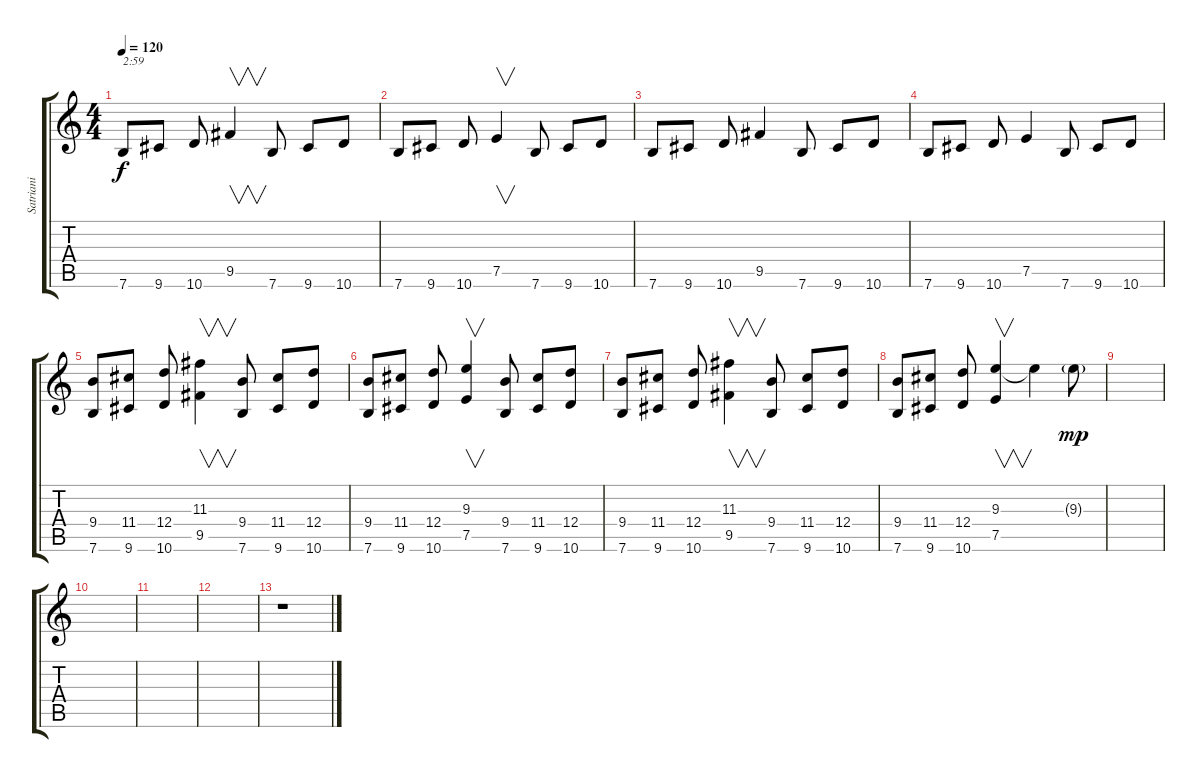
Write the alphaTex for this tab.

\track ("Satriani" "Satriani") {instrument overdrivenguitar}
\staff {score tabs}
\tuning (E4 B3 G3 D3 A2 E2) {hide}
\ts (4 4)
\tempo 120
\clef g2
\ks c
7.6.8{txt "2:59" dy f} 9.6.8 10.6.8 9.5.4{v} 7.6.8 9.6.8 10.6.8 |
7.6.8 9.6.8 10.6.8 7.5.4{v} 7.6.8 9.6.8 10.6.8 |
7.6.8 9.6.8 10.6.8 9.5.4 7.6.8 9.6.8 10.6.8 |
7.6.8 9.6.8 10.6.8 7.5.4 7.6.8 9.6.8 10.6.8 |
(9.4 7.6).8 (11.4 9.6).8 (12.4 10.6).8 (11.3 9.5).4{v} (9.4 7.6).8 (11.4 9.6).8 (12.4 10.6).8 |
(9.4 7.6).8 (11.4 9.6).8 (12.4 10.6).8 (9.3 7.5).4{v} (9.4 7.6).8 (11.4 9.6).8 (12.4 10.6).8 |
(9.4 7.6).8 (11.4 9.6).8 (12.4 10.6).8 (11.3 9.5).4{v} (9.4 7.6).8 (11.4 9.6).8 (12.4 10.6).8 |
(9.4 7.6).8 (11.4 9.6).8 (12.4 10.6).8 (9.3 7.5).4{v} 9.3{t}.4 9.3{g}.8{dy mp} |
|
|
|
|
r.1
